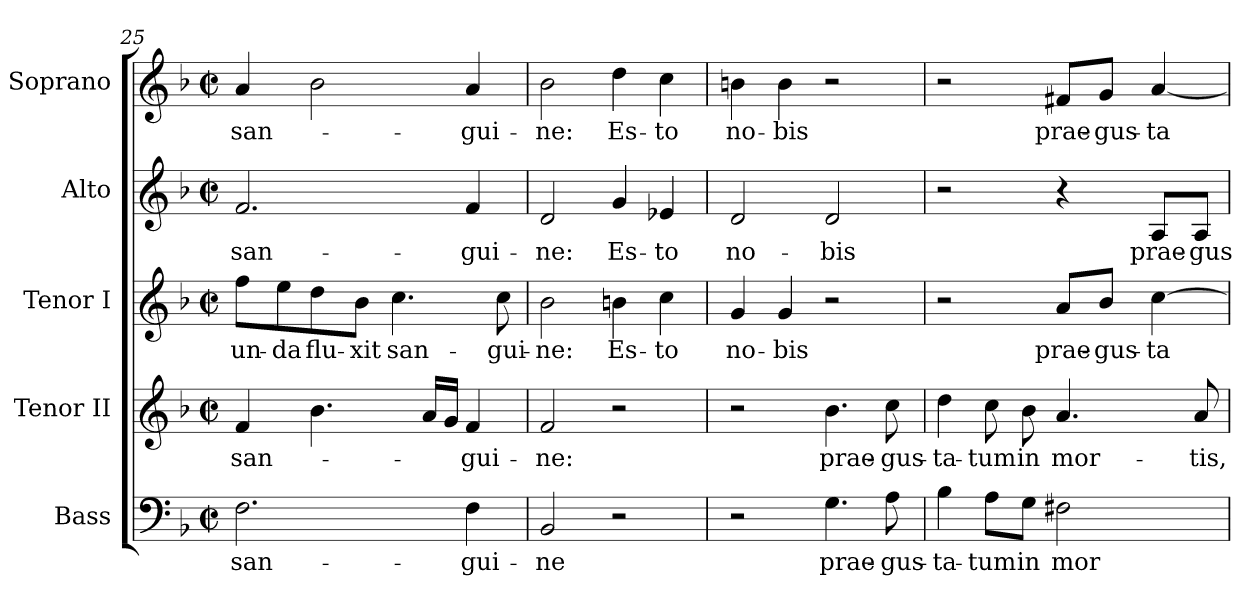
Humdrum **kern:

**kern	**text	**kern	**text	**kern	**text	**kern	**text	**kern	**text
*part5	*part5	*part4	*part4	*part3	*part3	*part2	*part2	*part1	*part1
*staff5	*staff5	*staff4	*staff4	*staff3	*staff3	*staff2	*staff2	*staff1	*staff1
*I"Bass	*	*I"Tenor II	*	*I"Tenor I	*	*I"Alto	*	*I"Soprano	*
*I'B.	*	*I'T. II	*	*I'T. I	*	*I'A.	*	*I'S.	*
*clefF4	*	*clefG2	*	*clefG2	*	*clefG2	*	*clefG2	*
*	*	*ITrd7c12	*	*ITrd7c12	*	*	*	*	*
*k[b-]	*	*k[b-]	*	*k[b-]	*	*k[b-]	*	*k[b-]	*
*F:	*	*F:	*	*F:	*	*F:	*	*F:	*
*M2/2	*	*M2/2	*	*M2/2	*	*M2/2	*	*M2/2	*
*met(c|)	*	*met(c|)	*	*met(c|)	*	*met(c|)	*	*met(c|)	*
=25	=25	=25	=25	=25	=25	=25	=25	=25	=25
!	!LO:LY:b:color=#000000	!	!	!	!	!	!	!	!
!	!	!	!LO:LY:b:color=#000000	!	!	!	!	!	!
!	!	!	!	!	!LO:LY:b:color=#000000	!	!	!	!
!	!	!	!	!	!	!	!LO:LY:b:color=#000000	!	!
!	!	!	!	!	!	!	!	!	!LO:LY:b:color=#000000
2.Fi\	san-	4Fi/	san-	8fi\L	un-	2.fi/	san-	4ai/	san-
!	!	!	!	!	!LO:LY:b:color=#000000	!	!	!	!
.	.	.	.	8ei\	-da	.	.	.	.
!	!	!	!	!	!LO:LY:b:color=#000000	!	!	!	!
.	.	4.B-i\	.	8di\	flu-	.	.	2b-i\	.
!	!	!	!	!	!LO:LY:b:color=#000000	!	!	!	!
.	.	.	.	8B-i\J	-xit	.	.	.	.
!	!	!	!	!	!LO:LY:b:color=#000000	!	!	!	!
.	.	.	.	4.ci\	san-	.	.	.	.
.	.	16Ai/LL	.	.	.	.	.	.	.
.	.	16Gi/JJ	.	.	.	.	.	.	.
!	!LO:LY:b:color=#000000	!	!	!	!	!	!	!	!
!	!	!	!LO:LY:b:color=#000000	!	!	!	!	!	!
!	!	!	!	!	!	!	!LO:LY:b:color=#000000	!	!
!	!	!	!	!	!	!	!	!	!LO:LY:b:color=#000000
4Fi\	-gui-	4Fi/	-gui-	.	.	4fi/	-gui-	4ai/	-gui-
!	!	!	!	!	!LO:LY:b:color=#000000	!	!	!	!
.	.	.	.	8ci\	-gui-	.	.	.	.
=26	=26	=26	=26	=26	=26	=26	=26	=26	=26
!	!LO:LY:b:color=#000000	!	!	!	!	!	!	!	!
!	!	!	!LO:LY:b:color=#000000	!	!	!	!	!	!
!	!	!	!	!	!LO:LY:b:color=#000000	!	!	!	!
!	!	!	!	!	!	!	!LO:LY:b:color=#000000	!	!
!	!	!	!	!	!	!	!	!	!LO:LY:b:color=#000000
2BB-i/	-ne	2Fi/	-ne:	2B-i\	-ne:	2di/	-ne:	2b-i\	-ne:
!	!	!	!	!	!LO:LY:b:color=#000000	!	!	!	!
!	!	!	!	!	!	!	!LO:LY:b:color=#000000	!	!
!	!	!	!	!	!	!	!	!	!LO:LY:b:color=#000000
2r	.	2r	.	4Bni\	Es-	4gi/	Es-	4ddi\	Es-
!	!	!	!	!	!LO:LY:b:color=#000000	!	!	!	!
!	!	!	!	!	!	!	!LO:LY:b:color=#000000	!	!
!	!	!	!	!	!	!	!	!	!LO:LY:b:color=#000000
.	.	.	.	4ci\	-to	4e-Xi/	-to	4cci\	-to
!!LO:LB:g=z
=27	=27	=27	=27	=27	=27	=27	=27	=27	=27
!	!	!	!	!	!LO:LY:b:color=#000000	!	!	!	!
!	!	!	!	!	!	!	!LO:LY:b:color=#000000	!	!
!	!	!	!	!	!	!	!	!	!LO:LY:b:color=#000000
2r	.	2r	.	4Gi/	no-	2di/	no-	4bni\	no-
!	!	!	!	!	!LO:LY:b:color=#000000	!	!	!	!
!	!	!	!	!	!	!	!	!	!LO:LY:b:color=#000000
.	.	.	.	4Gi/	-bis	.	.	4bi\	-bis
!	!LO:LY:b:color=#000000	!	!	!	!	!	!	!	!
!	!	!	!LO:LY:b:color=#000000	!	!	!	!	!	!
!	!	!	!	!	!	!	!LO:LY:b:color=#000000	!	!
4.Gi\	prae-	4.B-i\	prae-	2r	.	2di/	-bis	2r	.
!	!LO:LY:b:color=#000000	!	!	!	!	!	!	!	!
!	!	!	!LO:LY:b:color=#000000	!	!	!	!	!	!
8Ai\	-gus-	8ci\	-gus-	.	.	.	.	.	.
=28	=28	=28	=28	=28	=28	=28	=28	=28	=28
!	!LO:LY:b:color=#000000	!	!	!	!	!	!	!	!
!	!	!	!LO:LY:b:color=#000000	!	!	!	!	!	!
4B-i\	-ta-	4di\	-ta-	2r	.	2r	.	2r	.
!	!LO:LY:b:color=#000000	!	!	!	!	!	!	!	!
!	!	!	!LO:LY:b:color=#000000	!	!	!	!	!	!
8Ai\L	-tum	8ci\	-tum	.	.	.	.	.	.
!	!LO:LY:b:color=#000000	!	!	!	!	!	!	!	!
!	!	!	!LO:LY:b:color=#000000	!	!	!	!	!	!
8Gi\J	in	8B-i\	in	.	.	.	.	.	.
!	!LO:LY:b:color=#000000	!	!	!	!	!	!	!	!
!	!	!	!LO:LY:b:color=#000000	!	!	!	!	!	!
!	!	!	!	!	!LO:LY:b:color=#000000	!	!	!	!
!	!	!	!	!	!	!	!	!	!LO:LY:b:color=#000000
2F#Xi\	mor-	4.Ai/	mor-	8Ai/L	prae-	4r	.	8f#Xi/L	prae-
!	!	!	!	!	!LO:LY:b:color=#000000	!	!	!	!
!	!	!	!	!	!	!	!	!	!LO:LY:b:color=#000000
.	.	.	.	8B-i/J	-gus-	.	.	8gi/J	-gus-
!	!	!	!	!	!LO:LY:b:color=#000000	!	!	!	!
!	!	!	!	!	!	!	!LO:LY:b:color=#000000	!	!
!	!	!	!	!	!	!	!	!	!LO:LY:b:color=#000000
.	.	.	.	[>4ci\	-ta-	8Ai/L	prae-	[<4ai/	-ta-
!	!	!	!LO:LY:b:color=#000000	!	!	!	!	!	!
!	!	!	!	!	!	!	!LO:LY:b:color=#000000	!	!
.	.	8Ai/	-tis,	.	.	8Ai/J	-gus-	.	.
=	=	=	=	=	=	=	=	=	=
*-	*-	*-	*-	*-	*-	*-	*-	*-	*-
